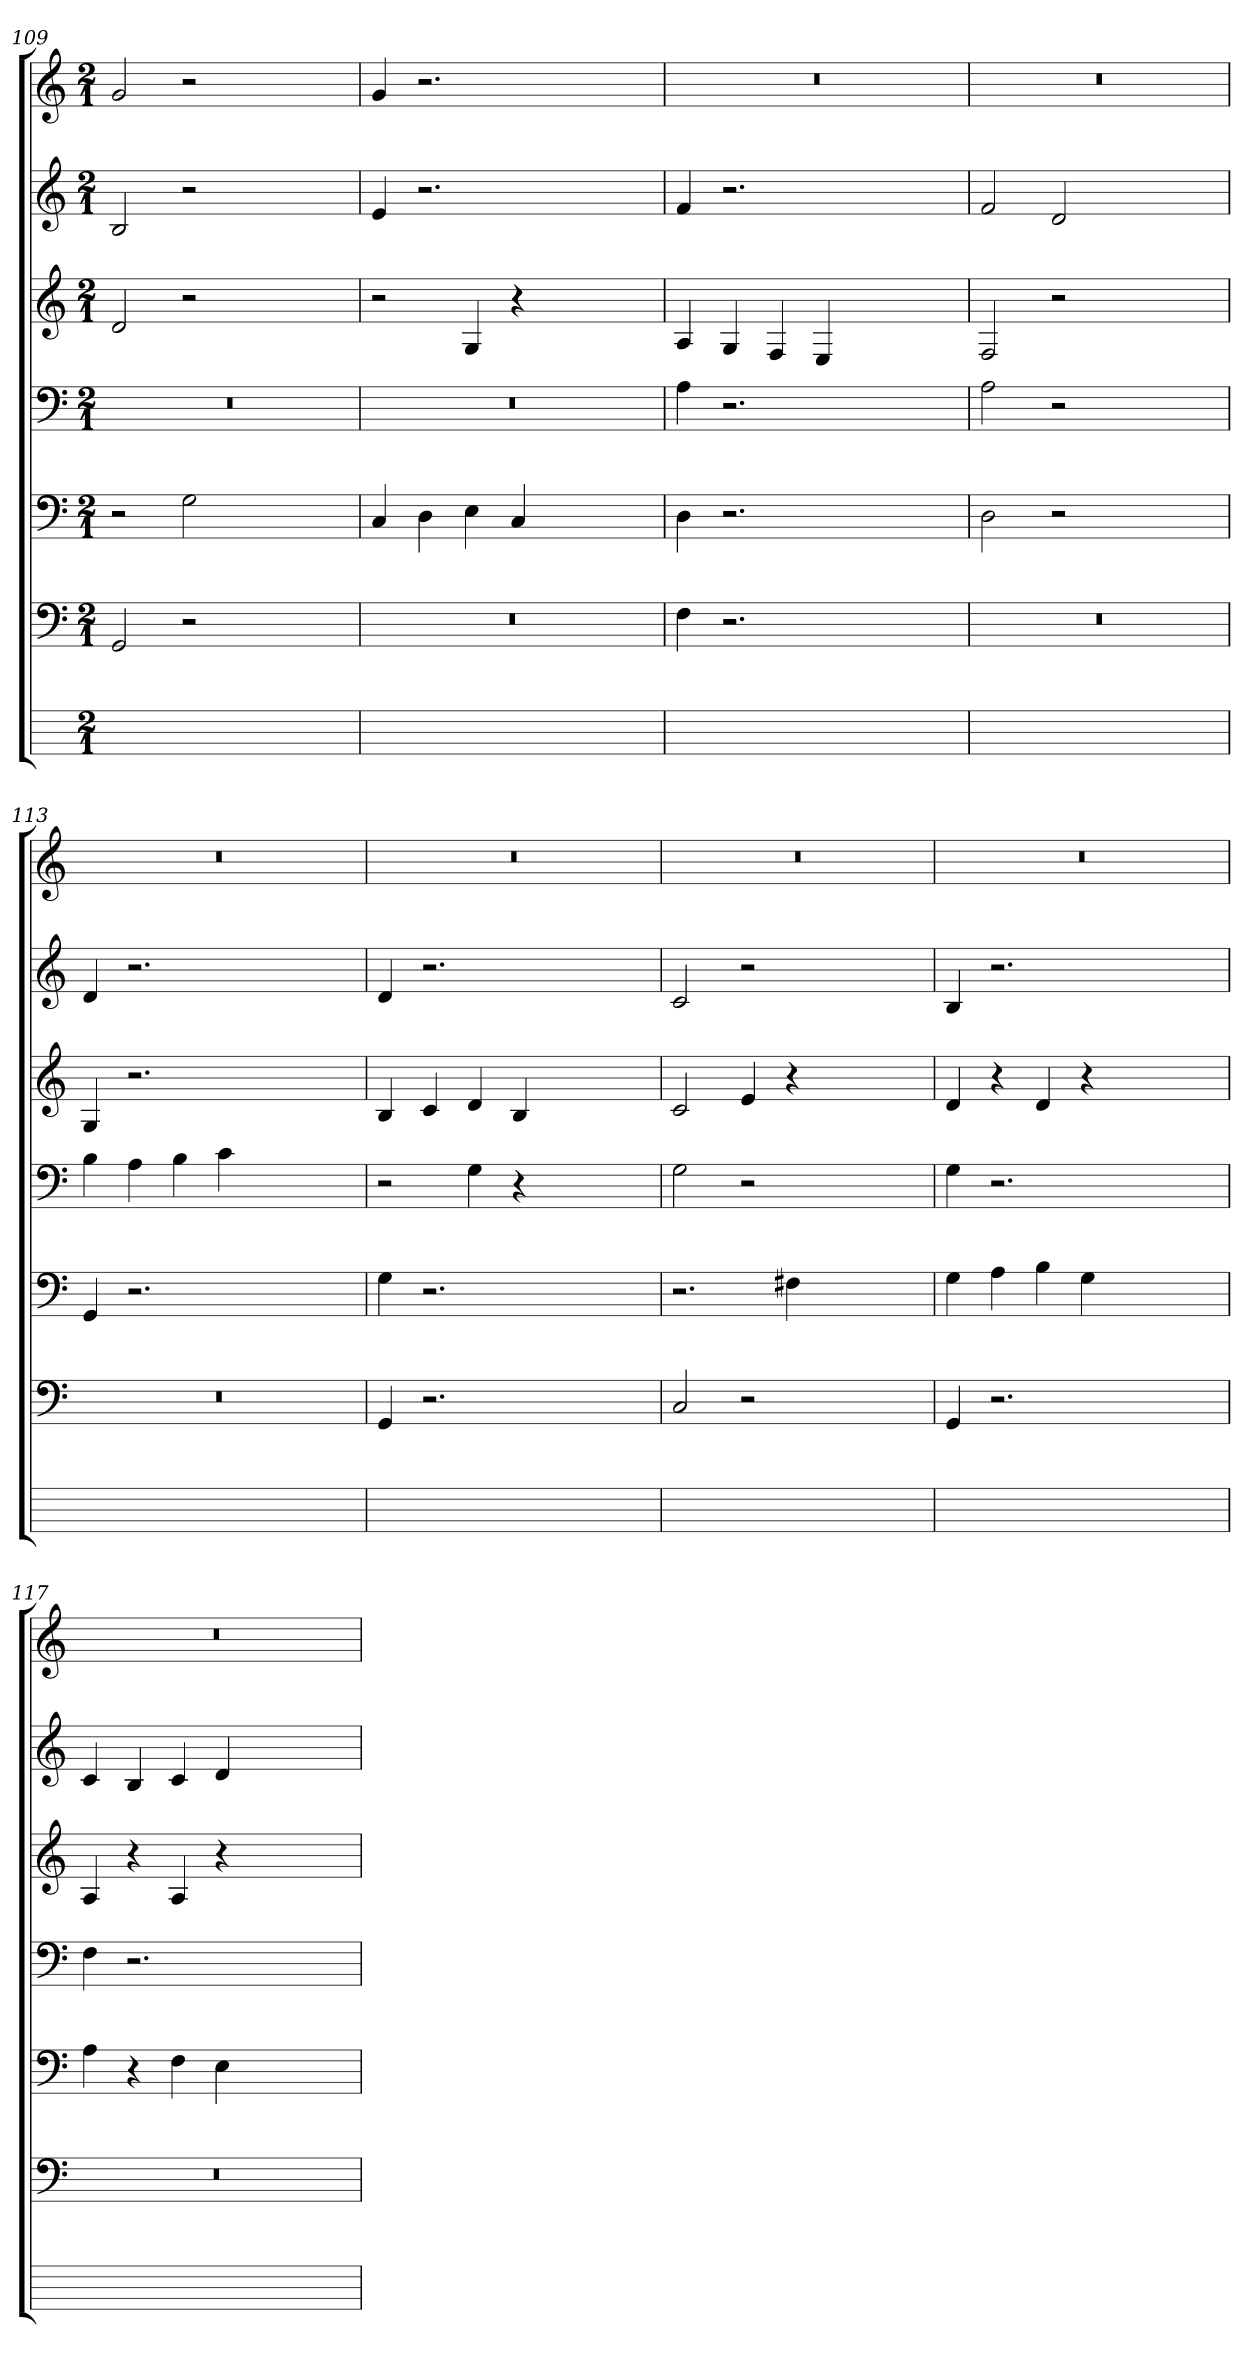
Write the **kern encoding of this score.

**kern	**kern	**kern	**kern	**kern	**kern	**kern
*part7	*part6	*part5	*part4	*part3	*part2	*part1
*staff7	*staff6	*staff5	*staff4	*staff3	*staff2	*staff1
*	*clefF4	*clefF4	*clefF4	*clefG2	*clefG2	*clefG2
*	*k[]	*k[]	*k[]	*k[]	*k[]	*k[]
*	*C:	*C:	*C:	*C:	*C:	*C:
*M2/1	*M2/1	*M2/1	*M2/1	*M2/1	*M2/1	*M2/1
=109	=109	=109	=109	=109	=109	=109
0ryy	2GGi	2r	0r	2dj	2Bi	2g
.	2r	2G	.	2r	2r	2r
.	1ryy	1ryy	.	1ryy	1ryy	1ryy
=110	=110	=110	=110	=110	=110	=110
0ryy	0r	4C	0r	2r	4e	4gi
.	.	4DZ	.	.	2.r	2.r
.	.	4E	.	4G	.	.
.	.	4CZ	.	4r	.	.
.	.	1ryy	.	1ryy	1ryy	1ryy
=111	=111	=111	=111	=111	=111	=111
0ryy	4Fj	4D	4A	4A	4f	0r
.	2.r	2.r	2.r	4G	2.r	.
.	.	.	.	4F	.	.
.	.	.	.	4E	.	.
.	1ryy	1ryy	1ryy	1ryy	1ryy	.
=112	=112	=112	=112	=112	=112	=112
0ryy	0r	2D	2Ai	2F	2fi	0r
.	.	2r	2r	2r	2d	.
.	.	1ryy	1ryy	1ryy	1ryy	.
=113	=113	=113	=113	=113	=113	=113
0ryy	0r	4GG	4B	4G	4d	0r
.	.	2.r	4AZ	2.r	2.r	.
.	.	.	4BZ	.	.	.
.	.	.	4cj	.	.	.
.	.	1ryy	1ryy	1ryy	1ryy	.
=114	=114	=114	=114	=114	=114	=114
0ryy	4GG	4G	2r	4B	4d	0r
.	2.r	2.r	.	4c	2.r	.
.	.	.	4G	4d	.	.
.	.	.	4r	4B	.	.
.	1ryy	1ryy	1ryy	1ryy	1ryy	.
=115	=115	=115	=115	=115	=115	=115
0ryy	2C	2.r	2G	2c	2c	0r
.	2r	.	2r	4e	2r	.
.	.	4F#XV	.	4r	.	.
.	1ryy	1ryy	1ryy	1ryy	1ryy	.
=116	=116	=116	=116	=116	=116	=116
0ryy	4GG	4G	4G	4d	4B	0r
.	2.r	4A	2.r	4r	2.r	.
.	.	4B	.	4di	.	.
.	.	4G	.	4r	.	.
.	1ryy	1ryy	1ryy	1ryy	1ryy	.
=117	=117	=117	=117	=117	=117	=117
0ryy	0r	4A	4F	4A	4c	0r
.	.	4r	2.r	4r	4BZ	.
.	.	4F	.	4Ai	4ci	.
.	.	4Ej	.	4r	4d	.
.	.	1ryy	1ryy	1ryy	1ryy	.
=	=	=	=	=	=	=
*-	*-	*-	*-	*-	*-	*-
